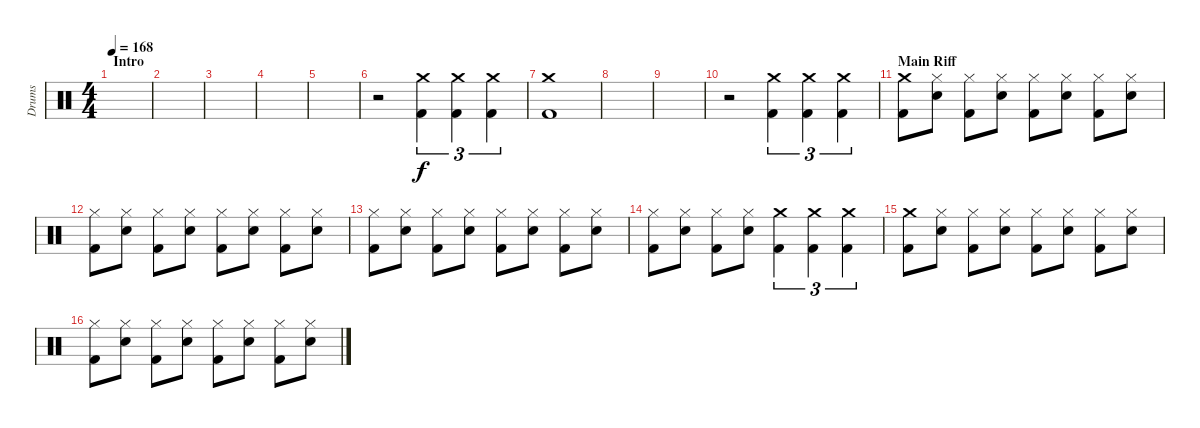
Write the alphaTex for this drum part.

\track ("Drums" "Drums") {instrument percussion}
\staff {score}
\articulation defaults
\ts (4 4)
\section ("" "Intro")
\tempo 168
\clef neutral
\ks c
|
|
|
|
|
r.2 ("Crash medium (hit)" "Kick (hit) 2").4{tu (3 2)} ("Crash medium (hit)" "Kick (hit) 2").4{tu (3 2)} ("Crash medium (hit)" "Kick (hit) 2").4{tu (3 2)} |
("Crash medium (hit)" "Kick (hit) 2").1 |
|
|
r.2 ("Crash medium (hit)" "Kick (hit) 2").4{tu (3 2)} ("Crash medium (hit)" "Kick (hit) 2").4{tu (3 2)} ("Crash medium (hit)" "Kick (hit) 2").4{tu (3 2)} |
\section ("" "Main Riff")
("Crash medium (hit)" "Kick (hit) 2").8 ("Hi-Hat (closed)" "Snare (hit) 2").8 ("Hi-Hat (closed)" "Kick (hit) 2").8 ("Hi-Hat (closed)" "Snare (hit) 2").8 ("Hi-Hat (closed)" "Kick (hit) 2").8 ("Hi-Hat (closed)" "Snare (hit) 2").8 ("Hi-Hat (closed)" "Kick (hit) 2").8 ("Hi-Hat (closed)" "Snare (hit) 2").8 |
("Hi-Hat (closed)" "Kick (hit) 2").8 ("Hi-Hat (closed)" "Snare (hit) 2").8 ("Hi-Hat (closed)" "Kick (hit) 2").8 ("Hi-Hat (closed)" "Snare (hit) 2").8 ("Hi-Hat (closed)" "Kick (hit) 2").8 ("Hi-Hat (closed)" "Snare (hit) 2").8 ("Hi-Hat (closed)" "Kick (hit) 2").8 ("Hi-Hat (closed)" "Snare (hit) 2").8 |
("Hi-Hat (closed)" "Kick (hit) 2").8 ("Hi-Hat (closed)" "Snare (hit) 2").8 ("Hi-Hat (closed)" "Kick (hit) 2").8 ("Hi-Hat (closed)" "Snare (hit) 2").8 ("Hi-Hat (closed)" "Kick (hit) 2").8 ("Hi-Hat (closed)" "Snare (hit) 2").8 ("Hi-Hat (closed)" "Kick (hit) 2").8 ("Hi-Hat (closed)" "Snare (hit) 2").8 |
("Hi-Hat (closed)" "Kick (hit) 2").8 ("Hi-Hat (closed)" "Snare (hit) 2").8 ("Hi-Hat (closed)" "Kick (hit) 2").8 ("Hi-Hat (closed)" "Snare (hit) 2").8 ("Crash medium (hit)" "Kick (hit) 2").4{tu (3 2)} ("Crash medium (hit)" "Kick (hit) 2").4{tu (3 2)} ("Crash medium (hit)" "Kick (hit) 2").4{tu (3 2)} |
("Crash medium (hit)" "Kick (hit) 2").8 ("Hi-Hat (closed)" "Snare (hit) 2").8 ("Hi-Hat (closed)" "Kick (hit) 2").8 ("Hi-Hat (closed)" "Snare (hit) 2").8 ("Hi-Hat (closed)" "Kick (hit) 2").8 ("Hi-Hat (closed)" "Snare (hit) 2").8 ("Hi-Hat (closed)" "Kick (hit) 2").8 ("Hi-Hat (closed)" "Snare (hit) 2").8 |
("Hi-Hat (closed)" "Kick (hit) 2").8 ("Hi-Hat (closed)" "Snare (hit) 2").8 ("Hi-Hat (closed)" "Kick (hit) 2").8 ("Hi-Hat (closed)" "Snare (hit) 2").8 ("Hi-Hat (closed)" "Kick (hit) 2").8 ("Hi-Hat (closed)" "Snare (hit) 2").8 ("Hi-Hat (closed)" "Kick (hit) 2").8 ("Hi-Hat (closed)" "Snare (hit) 2").8
